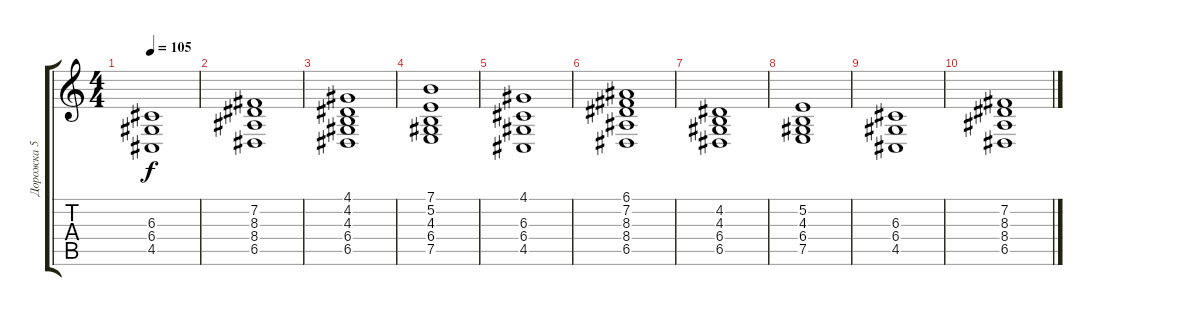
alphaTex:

\track ("Дорожка 5" "Дорожка 5") {solo instrument pad8sweep}
\staff {score tabs}
\tuning (E4 B3 G3 D3 A2 E2) {hide}
\ts (4 4)
\tempo 105
\clef g2
\ks c
(6.3 6.4 4.5).1{dy f} |
(7.2 8.3 8.4 6.5).1 |
(4.1 4.2 4.3 6.4 6.5).1 |
(7.1 5.2 4.3 6.4 7.5).1 |
(4.1 6.3 6.4 4.5).1 |
(6.1 7.2 8.3 8.4 6.5).1 |
(4.2 4.3 6.4 6.5).1 |
(5.2 4.3 6.4 7.5).1 |
(6.3 6.4 4.5).1 |
(7.2 8.3 8.4 6.5).1
